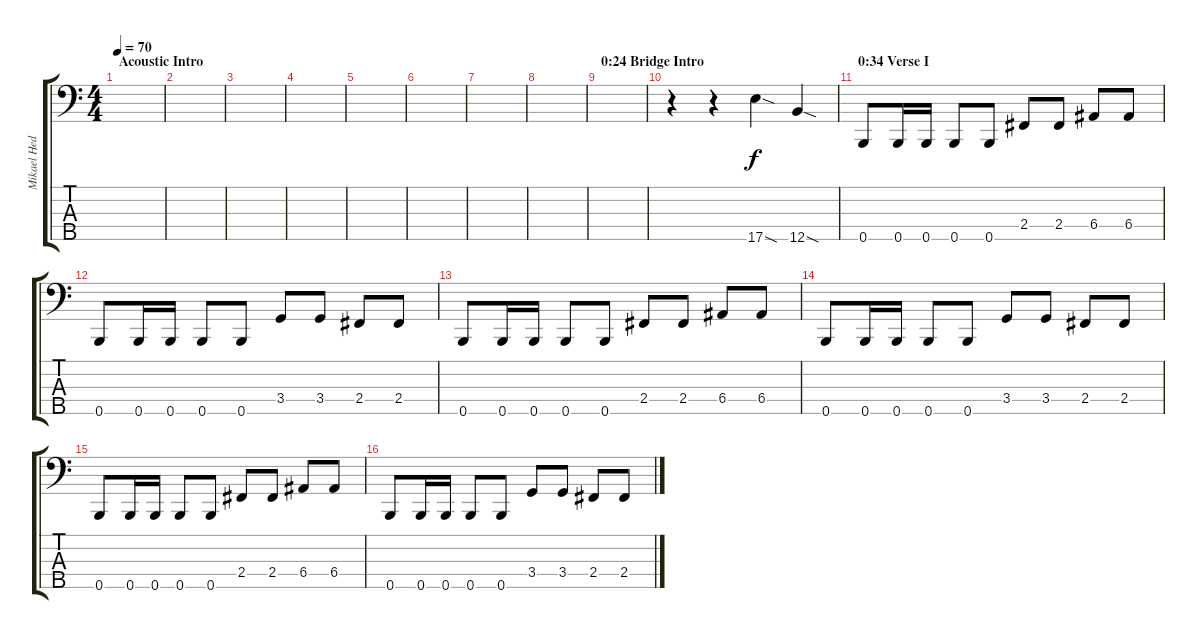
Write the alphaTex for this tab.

\track ("Mikael Hedlund (Bass Guitar)" "Mikael Hed") {instrument electricbasspick}
\staff {score tabs}
\tuning (G2 D2 A1 E1 B0) {hide}
\ts (4 4)
\section ("" "Acoustic Intro")
\tempo 70
\clef f4
\ks c
|
|
|
|
|
|
|
|
\section ("" "0:24 Bridge Intro")
|
r.4 r.4 17.5{sod}.4 12.5{sod}.4 |
\section ("" "0:34 Verse I")
0.5.8{dy f} 0.5.16 0.5.16 0.5.8 0.5.8 2.4.8 2.4.8 6.4.8 6.4.8 |
0.5.8 0.5.16 0.5.16 0.5.8 0.5.8 3.4.8 3.4.8 2.4.8 2.4.8 |
0.5.8 0.5.16 0.5.16 0.5.8 0.5.8 2.4.8 2.4.8 6.4.8 6.4.8 |
0.5.8 0.5.16 0.5.16 0.5.8 0.5.8 3.4.8 3.4.8 2.4.8 2.4.8 |
0.5.8 0.5.16 0.5.16 0.5.8 0.5.8 2.4.8 2.4.8 6.4.8 6.4.8 |
0.5.8 0.5.16 0.5.16 0.5.8 0.5.8 3.4.8 3.4.8 2.4.8 2.4.8
